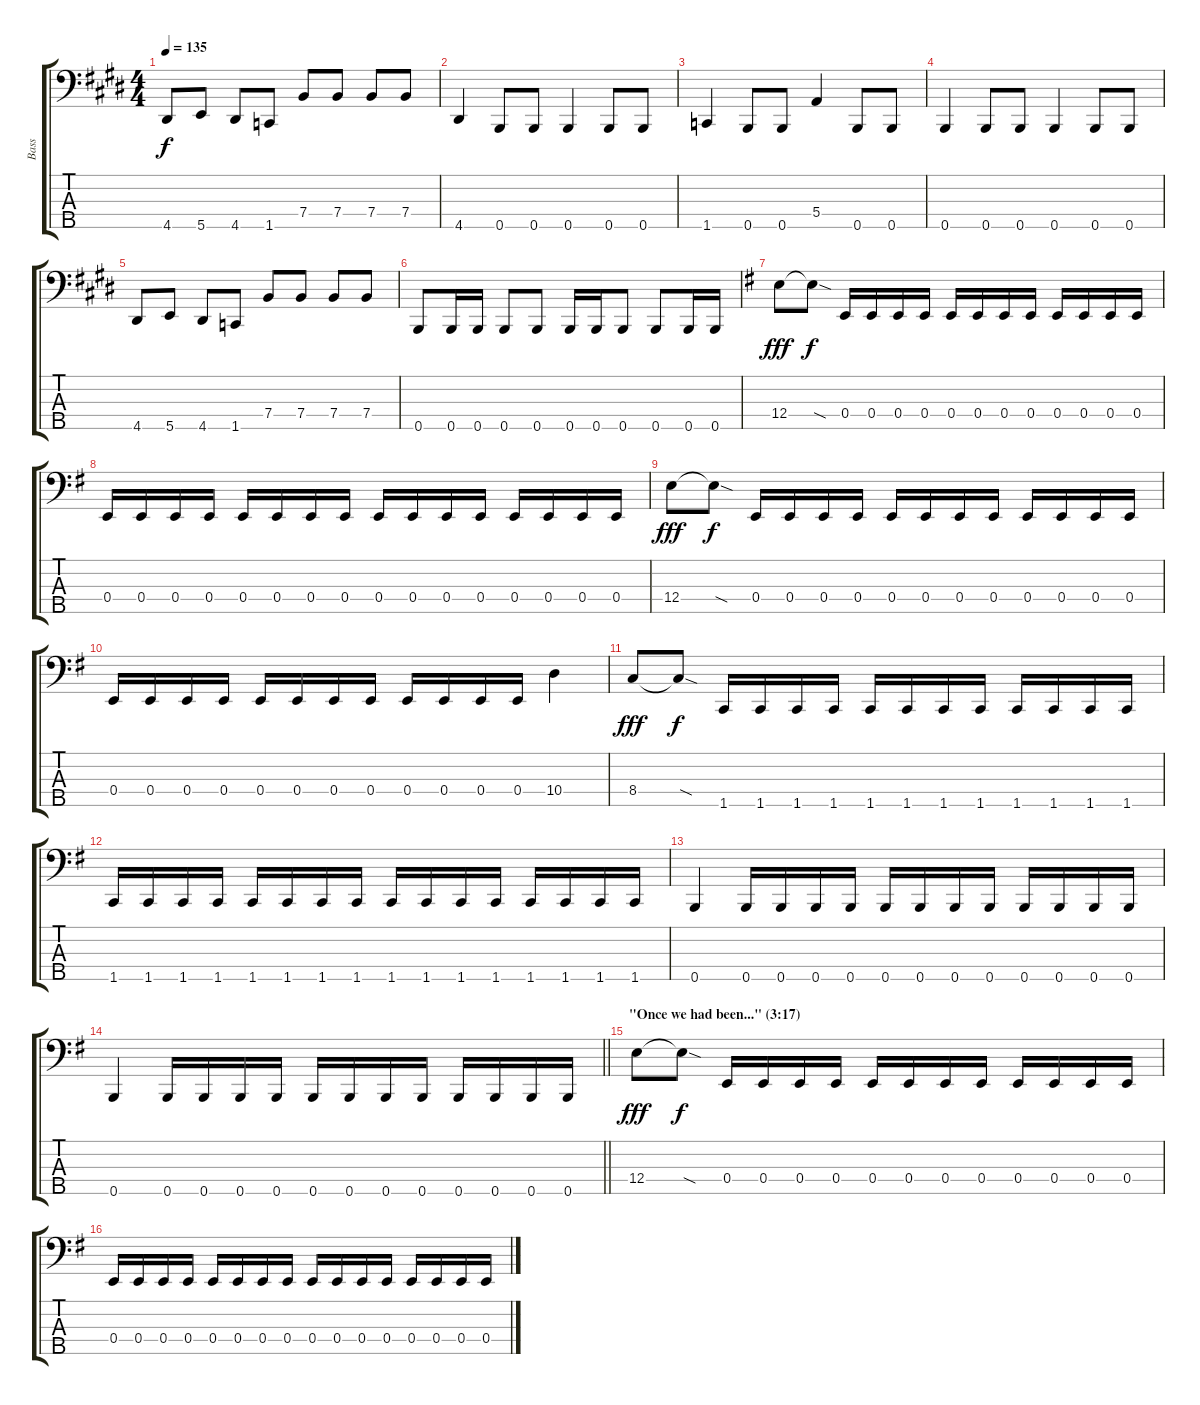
\track ("Bass" "Bass") {instrument electricbassfinger}
\staff {score tabs}
\tuning (G2 D2 A1 E1 B0) {hide}
\ts (4 4)
\tempo 135
\clef f4
\ks c#minor
4.5.8{dy f} 5.5.8 4.5.8 1.5.8 7.4.8 7.4.8 7.4.8 7.4.8 |
4.5.4 0.5.8 0.5.8 0.5.4 0.5.8 0.5.8 |
1.5.4 0.5.8 0.5.8 5.4.4 0.5.8 0.5.8 |
0.5.4 0.5.8 0.5.8 0.5.4 0.5.8 0.5.8 |
4.5.8 5.5.8 4.5.8 1.5.8 7.4.8 7.4.8 7.4.8 7.4.8 |
0.5.8 0.5.16 0.5.16 0.5.8 0.5.8 0.5.16 0.5.16 0.5.8 0.5.8 0.5.16 0.5.16 |
\ks eminor
12.4.8{dy fff} 12.4{sod t}.8{dy f} 0.4.16 0.4.16 0.4.16 0.4.16 0.4.16 0.4.16 0.4.16 0.4.16 0.4.16 0.4.16 0.4.16 0.4.16 |
0.4.16 0.4.16 0.4.16 0.4.16 0.4.16 0.4.16 0.4.16 0.4.16 0.4.16 0.4.16 0.4.16 0.4.16 0.4.16 0.4.16 0.4.16 0.4.16 |
12.4.8{dy fff} 12.4{sod t}.8{dy f} 0.4.16 0.4.16 0.4.16 0.4.16 0.4.16 0.4.16 0.4.16 0.4.16 0.4.16 0.4.16 0.4.16 0.4.16 |
0.4.16 0.4.16 0.4.16 0.4.16 0.4.16 0.4.16 0.4.16 0.4.16 0.4.16 0.4.16 0.4.16 0.4.16 10.4.4 |
8.4.8{dy fff} 8.4{sod t}.8{dy f} 1.5.16 1.5.16 1.5.16 1.5.16 1.5.16 1.5.16 1.5.16 1.5.16 1.5.16 1.5.16 1.5.16 1.5.16 |
1.5.16 1.5.16 1.5.16 1.5.16 1.5.16 1.5.16 1.5.16 1.5.16 1.5.16 1.5.16 1.5.16 1.5.16 1.5.16 1.5.16 1.5.16 1.5.16 |
0.5.4 0.5.16 0.5.16 0.5.16 0.5.16 0.5.16 0.5.16 0.5.16 0.5.16 0.5.16 0.5.16 0.5.16 0.5.16 |
\barLineRight lightlight
0.5.4 0.5.16 0.5.16 0.5.16 0.5.16 0.5.16 0.5.16 0.5.16 0.5.16 0.5.16 0.5.16 0.5.16 0.5.16 |
\section ("" "\"Once we had been...\" (3:17)")
12.4.8{dy fff} 12.4{sod t}.8{dy f} 0.4.16 0.4.16 0.4.16 0.4.16 0.4.16 0.4.16 0.4.16 0.4.16 0.4.16 0.4.16 0.4.16 0.4.16 |
0.4.16 0.4.16 0.4.16 0.4.16 0.4.16 0.4.16 0.4.16 0.4.16 0.4.16 0.4.16 0.4.16 0.4.16 0.4.16 0.4.16 0.4.16 0.4.16
